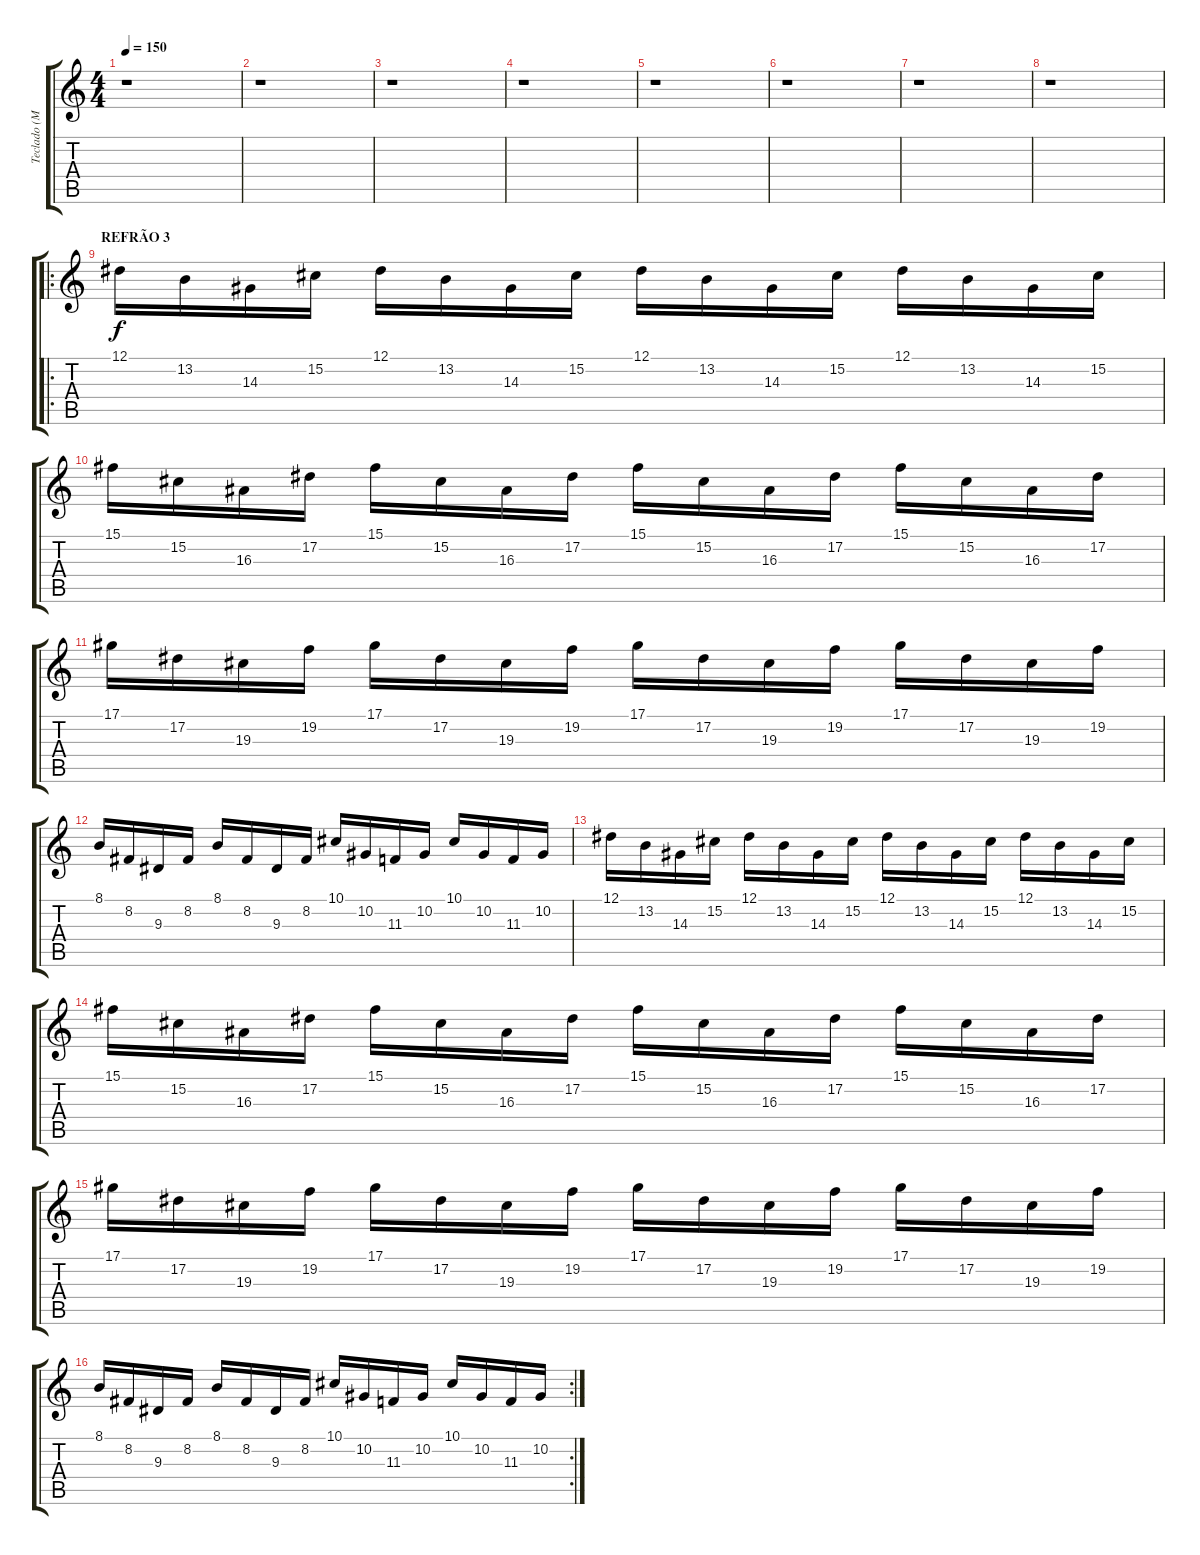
\track ("Teclado (Mão Direita)" "Teclado (M") {instrument harpsichord}
\staff {score tabs}
\tuning (Eb4 Bb3 Gb3 Db3 Ab2 Eb2) {hide}
\ts (4 4)
\tempo 150
\clef g2
\ks c
r.1{dy f} |
r.1 |
r.1 |
r.1 |
r.1 |
r.1 |
r.1 |
r.1 |
\ro
\section ("" "REFRÃO 3")
12.1.16{instrument harpsichord} 13.2.16 14.3.16 15.2.16 12.1.16 13.2.16 14.3.16 15.2.16 12.1.16 13.2.16 14.3.16 15.2.16 12.1.16 13.2.16 14.3.16 15.2.16 |
15.1.16 15.2.16 16.3.16 17.2.16 15.1.16 15.2.16 16.3.16 17.2.16 15.1.16 15.2.16 16.3.16 17.2.16 15.1.16 15.2.16 16.3.16 17.2.16 |
17.1.16 17.2.16 19.3.16 19.2.16 17.1.16 17.2.16 19.3.16 19.2.16 17.1.16 17.2.16 19.3.16 19.2.16 17.1.16 17.2.16 19.3.16 19.2.16 |
8.1.16 8.2.16 9.3.16 8.2.16 8.1.16 8.2.16 9.3.16 8.2.16 10.1.16 10.2.16 11.3.16 10.2.16 10.1.16 10.2.16 11.3.16 10.2.16 |
12.1.16{instrument harpsichord} 13.2.16 14.3.16 15.2.16 12.1.16 13.2.16 14.3.16 15.2.16 12.1.16 13.2.16 14.3.16 15.2.16 12.1.16 13.2.16 14.3.16 15.2.16 |
15.1.16 15.2.16 16.3.16 17.2.16 15.1.16 15.2.16 16.3.16 17.2.16 15.1.16 15.2.16 16.3.16 17.2.16 15.1.16 15.2.16 16.3.16 17.2.16 |
17.1.16 17.2.16 19.3.16 19.2.16 17.1.16 17.2.16 19.3.16 19.2.16 17.1.16 17.2.16 19.3.16 19.2.16 17.1.16 17.2.16 19.3.16 19.2.16 |
\rc 2
8.1.16 8.2.16 9.3.16 8.2.16 8.1.16 8.2.16 9.3.16 8.2.16 10.1.16 10.2.16 11.3.16 10.2.16 10.1.16 10.2.16 11.3.16 10.2.16
